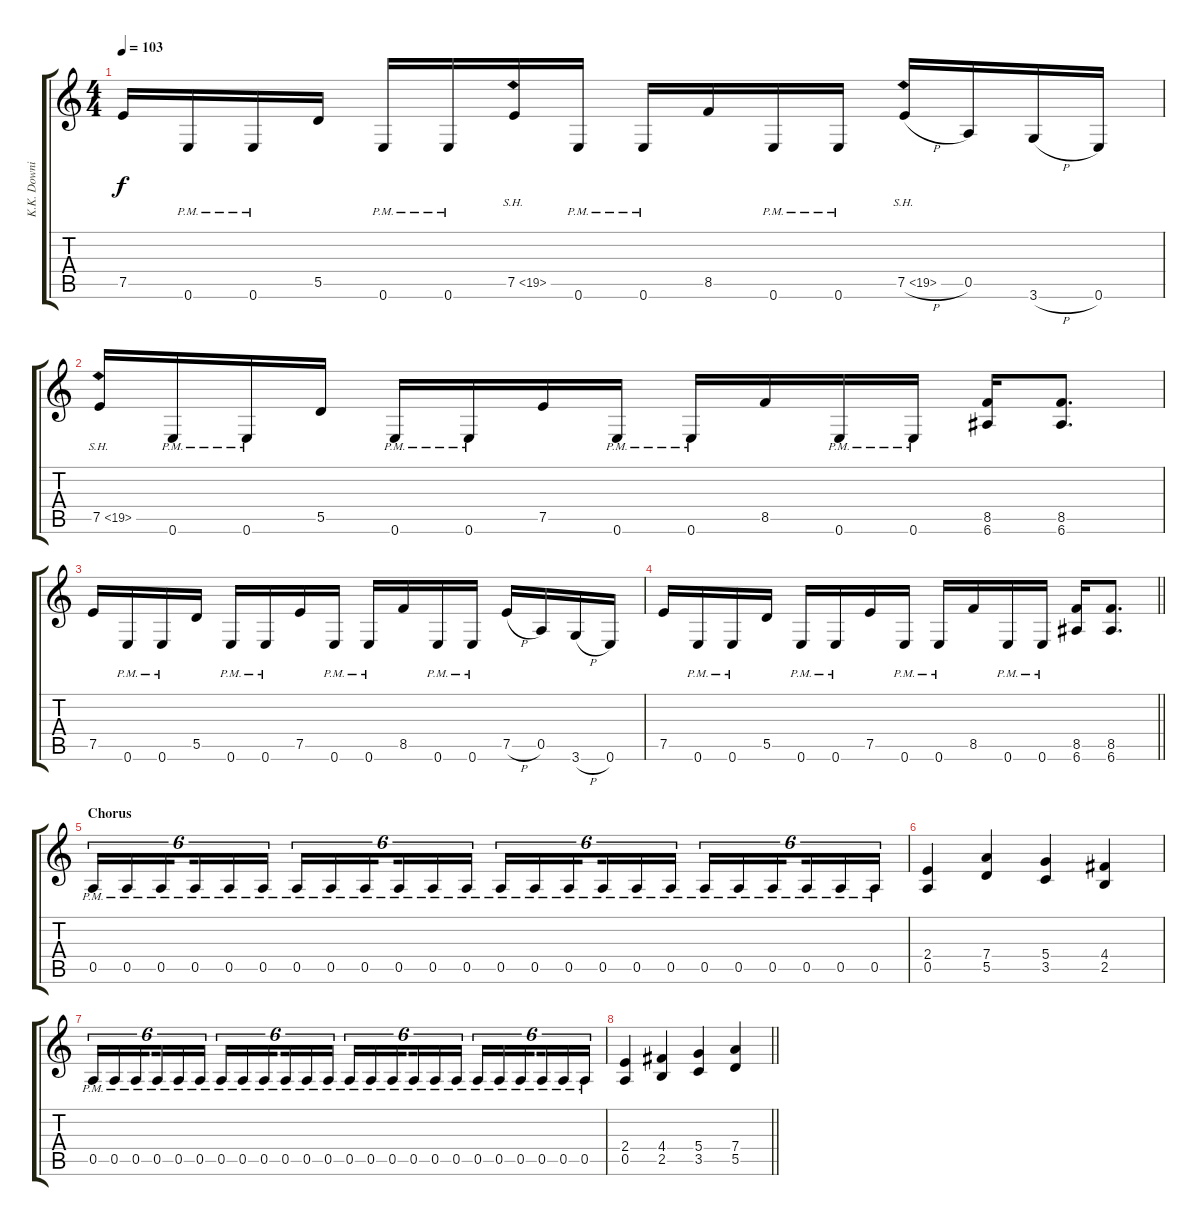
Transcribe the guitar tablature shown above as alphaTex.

\track ("K.K. Downing" "K.K. Downi") {instrument distortionguitar}
\staff {score tabs}
\tuning (E4 B3 G3 D3 A2 E2) {hide}
\ts (4 4)
\tempo 103
\clef g2
\ks c
7.5.16{dy f} 0.6{pm}.16 0.6{pm}.16 5.5.16 0.6{pm}.16 0.6{pm}.16 7.5{sh 12}.16 0.6{pm}.16 0.6{pm}.16 8.5.16 0.6{pm}.16 0.6{pm}.16 7.5{sh 12 h}.16 0.5.16 3.6{h}.16 0.6.16 |
7.5{sh 12}.16 0.6{pm}.16 0.6{pm}.16 5.5.16 0.6{pm}.16 0.6{pm}.16 7.5.16 0.6{pm}.16 0.6{pm}.16 8.5.16 0.6{pm}.16 0.6{pm}.16 (8.5 6.6).16 (8.5 6.6).8{d} |
7.5.16 0.6{pm}.16 0.6{pm}.16 5.5.16 0.6{pm}.16 0.6{pm}.16 7.5.16 0.6{pm}.16 0.6{pm}.16 8.5.16 0.6{pm}.16 0.6{pm}.16 7.5{h}.16 0.5.16 3.6{h}.16 0.6.16 |
\barLineRight lightlight
7.5.16 0.6{pm}.16 0.6{pm}.16 5.5.16 0.6{pm}.16 0.6{pm}.16 7.5.16 0.6{pm}.16 0.6{pm}.16 8.5.16 0.6{pm}.16 0.6{pm}.16 (8.5 6.6).16 (8.5 6.6).8{d} |
\section ("" "Chorus")
0.5{pm}.16{tu (6 4)} 0.5{pm}.16{tu (6 4)} 0.5{pm}.16{tu (6 4) beam splitsecondary} 0.5{pm}.16{tu (6 4)} 0.5{pm}.16{tu (6 4)} 0.5{pm}.16{tu (6 4)} 0.5{pm}.16{tu (6 4)} 0.5{pm}.16{tu (6 4)} 0.5{pm}.16{tu (6 4) beam splitsecondary} 0.5{pm}.16{tu (6 4)} 0.5{pm}.16{tu (6 4)} 0.5{pm}.16{tu (6 4)} 0.5{pm}.16{tu (6 4)} 0.5{pm}.16{tu (6 4)} 0.5{pm}.16{tu (6 4) beam splitsecondary} 0.5{pm}.16{tu (6 4)} 0.5{pm}.16{tu (6 4)} 0.5{pm}.16{tu (6 4)} 0.5{pm}.16{tu (6 4)} 0.5{pm}.16{tu (6 4)} 0.5{pm}.16{tu (6 4) beam splitsecondary} 0.5{pm}.16{tu (6 4)} 0.5{pm}.16{tu (6 4)} 0.5{pm}.16{tu (6 4)} |
(2.4 0.5).4 (7.4 5.5).4 (5.4 3.5).4 (4.4 2.5).4 |
0.5{pm}.16{tu (6 4)} 0.5{pm}.16{tu (6 4)} 0.5{pm}.16{tu (6 4) beam splitsecondary} 0.5{pm}.16{tu (6 4)} 0.5{pm}.16{tu (6 4)} 0.5{pm}.16{tu (6 4)} 0.5{pm}.16{tu (6 4)} 0.5{pm}.16{tu (6 4)} 0.5{pm}.16{tu (6 4) beam splitsecondary} 0.5{pm}.16{tu (6 4)} 0.5{pm}.16{tu (6 4)} 0.5{pm}.16{tu (6 4)} 0.5{pm}.16{tu (6 4)} 0.5{pm}.16{tu (6 4)} 0.5{pm}.16{tu (6 4) beam splitsecondary} 0.5{pm}.16{tu (6 4)} 0.5{pm}.16{tu (6 4)} 0.5{pm}.16{tu (6 4)} 0.5{pm}.16{tu (6 4)} 0.5{pm}.16{tu (6 4)} 0.5{pm}.16{tu (6 4) beam splitsecondary} 0.5{pm}.16{tu (6 4)} 0.5{pm}.16{tu (6 4)} 0.5{pm}.16{tu (6 4)} |
\barLineRight lightlight
(2.4 0.5).4 (4.4 2.5).4 (5.4 3.5).4 (7.4 5.5).4
